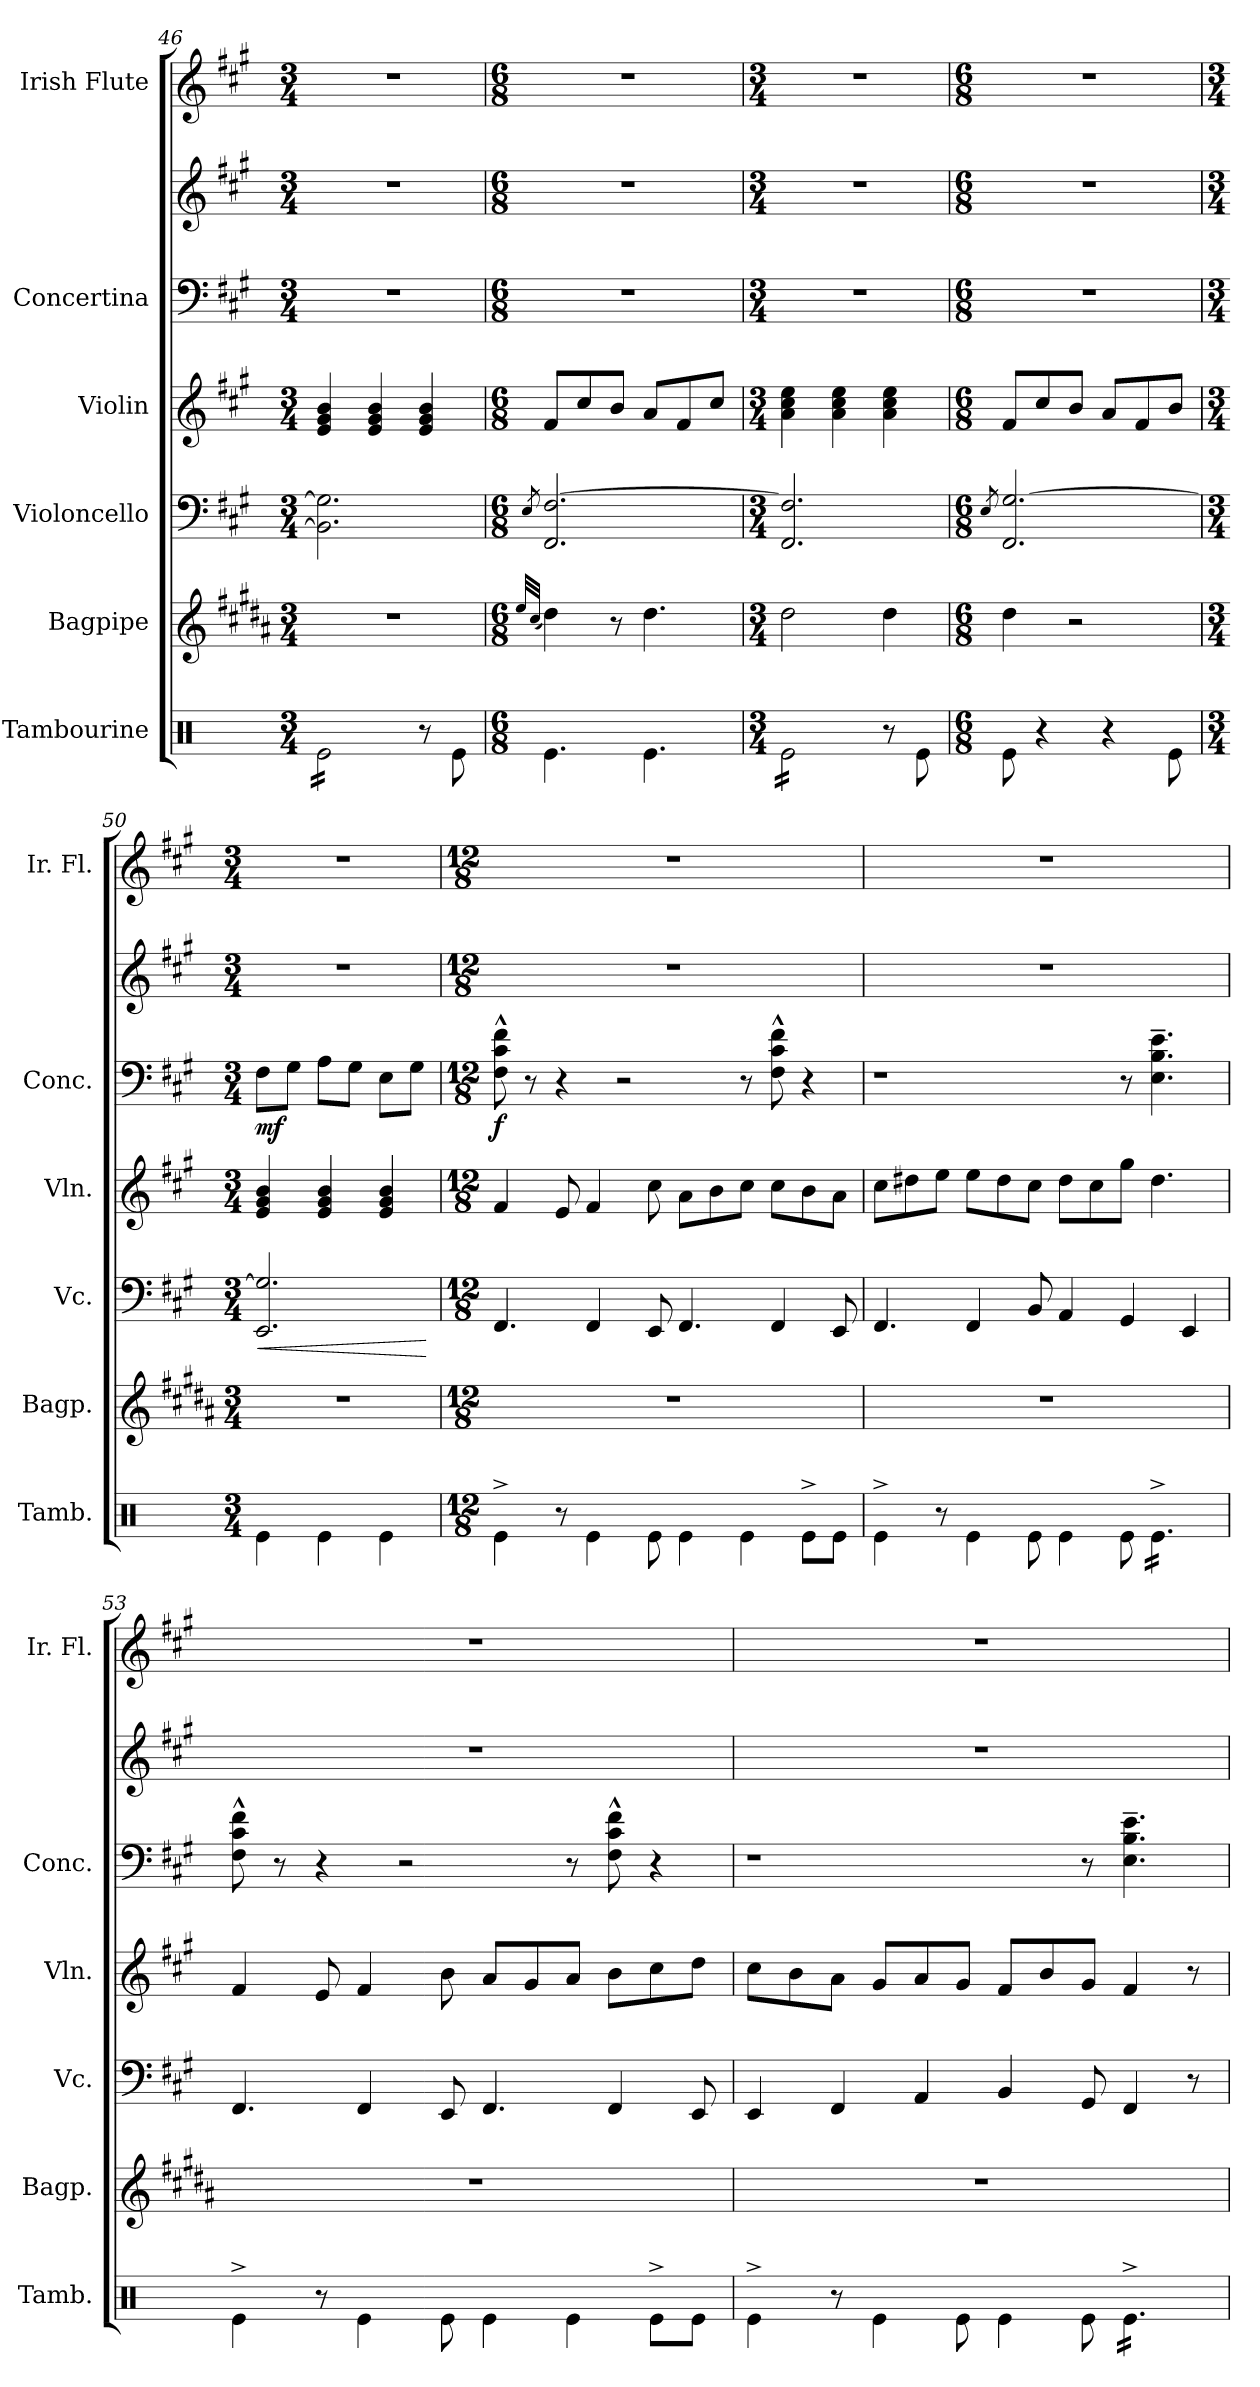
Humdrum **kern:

**kern	**kern	**kern	**dynam	**kern	**kern	**kern	**dynam	**kern
*part6	*part5	*part4	*part4	*part3	*part2	*part2	*part2	*part1
*staff7	*staff6	*staff5	*staff5	*staff4	*staff3	*staff2	*staff2/3	*staff1
*I"Tambourine	*I"Bagpipe	*I"Violoncello	*	*I"Violin	*I"Concertina	*	*	*I"Irish Flute
*I'Tamb.	*I'Bagp.	*I'Vc.	*	*I'Vln.	*I'Conc.	*	*	*I'Ir. Fl.
*clefX	*clefG2	*clefF4	*	*clefG2	*clefF4	*clefG2	*	*clefG2
*	*ITrd1c2	*	*	*	*	*	*	*
*k[]	*k[f#c#g#]	*k[f#c#g#]	*	*k[f#c#g#]	*k[f#c#g#]	*k[f#c#g#]	*	*k[f#c#g#]
*M3/4	*M3/4	*M3/4	*	*M3/4	*M3/4	*M3/4	*	*M3/4
=46	=46	=46	=46	=46	=46	=46	=46	=46
*tremolo	*	*	*	*	*	*	*	*
16Re\LL	2.r	2.BB\] 2.G#\]	.	4e/ 4g#/ 4b/	2.r	2.r	.	2.r
16Re\	.	.	.	.	.	.	.	.
16Re\	.	.	.	.	.	.	.	.
16Re\	.	.	.	.	.	.	.	.
16Re\	.	.	.	4e/ 4g#/ 4b/	.	.	.	.
16Re\	.	.	.	.	.	.	.	.
16Re\	.	.	.	.	.	.	.	.
16Re\JJ	.	.	.	.	.	.	.	.
*Xtremolo	*	*	*	*	*	*	*	*
8r	.	.	.	4e/ 4g#/ 4b/	.	.	.	.
8Re\	.	.	.	.	.	.	.	.
=47	=47	=47	=47	=47	=47	=47	=47	=47
*M6/8	*M6/8	*M6/8	*	*M6/8	*M6/8	*M6/8	*	*M6/8
.	32qdd/LLL	.	.	.	.	.	.	.
.	(32qb/JJJ	8qE/	.	.	.	.	.	.
4.Re\	4cc#\)	2.FF#/ [2.F#/	.	8f#/L	2.r	2.r	.	2.r
.	.	.	.	8cc#/	.	.	.	.
.	8r	.	.	8b/J	.	.	.	.
4.Re\	4.cc#\	.	.	8a/L	.	.	.	.
.	.	.	.	8f#/	.	.	.	.
.	.	.	.	8cc#/J	.	.	.	.
=48	=48	=48	=48	=48	=48	=48	=48	=48
*M3/4	*M3/4	*M3/4	*	*M3/4	*M3/4	*M3/4	*	*M3/4
*tremolo	*	*	*	*	*	*	*	*
16Re\LL	2cc#\	2.FF#/ 2.F#/]	.	4a\ 4cc#\ 4ee\	2.r	2.r	.	2.r
16Re\	.	.	.	.	.	.	.	.
16Re\	.	.	.	.	.	.	.	.
16Re\	.	.	.	.	.	.	.	.
16Re\	.	.	.	4a\ 4cc#\ 4ee\	.	.	.	.
16Re\	.	.	.	.	.	.	.	.
16Re\	.	.	.	.	.	.	.	.
16Re\JJ	.	.	.	.	.	.	.	.
*Xtremolo	*	*	*	*	*	*	*	*
8r	4cc#\	.	.	4a\ 4cc#\ 4ee\	.	.	.	.
8Re\	.	.	.	.	.	.	.	.
=49	=49	=49	=49	=49	=49	=49	=49	=49
*M6/8	*M6/8	*M6/8	*	*M6/8	*M6/8	*M6/8	*	*M6/8
.	.	8qE/	.	.	.	.	.	.
8Re\	4cc#\	2.FF#/ [2.G#/	.	8f#/L	2.r	2.r	.	2.r
4r	.	.	.	8cc#/	.	.	.	.
.	2r	.	.	8b/J	.	.	.	.
4r	.	.	.	8a/L	.	.	.	.
.	.	.	.	8f#/	.	.	.	.
8Re\	.	.	.	8b/J	.	.	.	.
!!LO:PB:g=z
=50	=50	=50	=50	=50	=50	=50	=50	=50
*M3/4	*M3/4	*M3/4	*	*M3/4	*M3/4	*M3/4	*	*M3/4
!	!	!	!LO:HP:b	!	!	!	!LO:DY:b=2	!
4Re\	2.r	2.EE/ 2.G#/]	<	4e/ 4g#/ 4b/	8F#\L	2.r	mf	2.r
.	.	.	.	.	8G#\J	.	.	.
4Re\	.	.	.	4e/ 4g#/ 4b/	8A\L	.	.	.
.	.	.	.	.	8G#\J	.	.	.
4Re\	.	.	.	4e/ 4g#/ 4b/	8E\L	.	.	.
.	.	.	.	.	8G#\J	.	.	.
.	.	.	[	.	.	.	.	.
=51	=51	=51	=51	=51	=51	=51	=51	=51
*M12/8	*M12/8	*M12/8	*	*M12/8	*M12/8	*M12/8	*	*M12/8
!	!	!	!	!	!	!	!LO:DY:b=2	!
4Re^\	1.r	4.FF#/	.	4f#/	8F#\^^ 8c#\^^ 8f#\^^	1.r	f	1.r
.	.	.	.	.	8r	.	.	.
8r	.	.	.	8e/	4r	.	.	.
4Re\	.	4FF#/	.	4f#/	.	.	.	.
.	.	.	.	.	2r	.	.	.
8Re\	.	8EE/	.	8cc#\	.	.	.	.
4Re\	.	4.FF#/	.	8a\L	.	.	.	.
.	.	.	.	8b\	.	.	.	.
4Re\	.	.	.	8cc#\J	8r	.	.	.
.	.	4FF#/	.	8cc#\L	8F#\^^ 8c#\^^ 8f#\^^	.	.	.
8Re^\L	.	.	.	8b\	4r	.	.	.
8Re\J	.	8EE/	.	8a\J	.	.	.	.
=52	=52	=52	=52	=52	=52	=52	=52	=52
4Re^\	1.r	4.FF#/	.	8cc#\L	1r	1.r	.	1.r
.	.	.	.	8dd#X\	.	.	.	.
8r	.	.	.	8ee\J	.	.	.	.
4Re\	.	4FF#/	.	8ee\L	.	.	.	.
.	.	.	.	8dd#\	.	.	.	.
8Re\	.	8BB/	.	8cc#\J	.	.	.	.
4Re\	.	4AA/	.	8dd#\L	.	.	.	.
.	.	.	.	8cc#\	.	.	.	.
8Re\	.	4GG#/	.	8gg#\J	8r	.	.	.
*tremolo	*	*	*	*	*	*	*	*
16Re^\LL	.	.	.	4.dd#\	4.E\~ 4.B\~ 4.e\~	.	.	.
16Re^\	.	.	.	.	.	.	.	.
16Re^\	.	4EE/	.	.	.	.	.	.
16Re^\	.	.	.	.	.	.	.	.
16Re^\	.	.	.	.	.	.	.	.
16Re^\JJ	.	.	.	.	.	.	.	.
*Xtremolo	*	*	*	*	*	*	*	*
!!LO:PB:g=z
=53	=53	=53	=53	=53	=53	=53	=53	=53
4Re^\	1.r	4.FF#/	.	4f#/	8F#\^^ 8c#\^^ 8f#\^^	1.r	.	1.r
.	.	.	.	.	8r	.	.	.
8r	.	.	.	8e/	4r	.	.	.
4Re\	.	4FF#/	.	4f#/	.	.	.	.
.	.	.	.	.	2r	.	.	.
8Re\	.	8EE/	.	8b\	.	.	.	.
4Re\	.	4.FF#/	.	8a/L	.	.	.	.
.	.	.	.	8g#/	.	.	.	.
4Re\	.	.	.	8a/J	8r	.	.	.
.	.	4FF#/	.	8b\L	8F#\^^ 8c#\^^ 8f#\^^	.	.	.
8Re^\L	.	.	.	8cc#\	4r	.	.	.
8Re\J	.	8EE/	.	8dd\J	.	.	.	.
=54	=54	=54	=54	=54	=54	=54	=54	=54
4Re^\	1.r	4EE/	.	8cc#\L	1r	1.r	.	1.r
.	.	.	.	8b\	.	.	.	.
8r	.	4FF#/	.	8a\J	.	.	.	.
4Re\	.	.	.	8g#/L	.	.	.	.
.	.	4AA/	.	8a/	.	.	.	.
8Re\	.	.	.	8g#/J	.	.	.	.
4Re\	.	4BB/	.	8f#/L	.	.	.	.
.	.	.	.	8b/	.	.	.	.
8Re\	.	8GG#/	.	8g#/J	8r	.	.	.
*tremolo	*	*	*	*	*	*	*	*
16Re^\LL	.	4FF#/	.	4f#/	4.E\~ 4.B\~ 4.e\~	.	.	.
16Re^\	.	.	.	.	.	.	.	.
16Re^\	.	.	.	.	.	.	.	.
16Re^\	.	.	.	.	.	.	.	.
16Re^\	.	8r	.	8r	.	.	.	.
16Re^\JJ	.	.	.	.	.	.	.	.
*Xtremolo	*	*	*	*	*	*	*	*
=	=	=	=	=	=	=	=	=
*-	*-	*-	*-	*-	*-	*-	*-	*-
